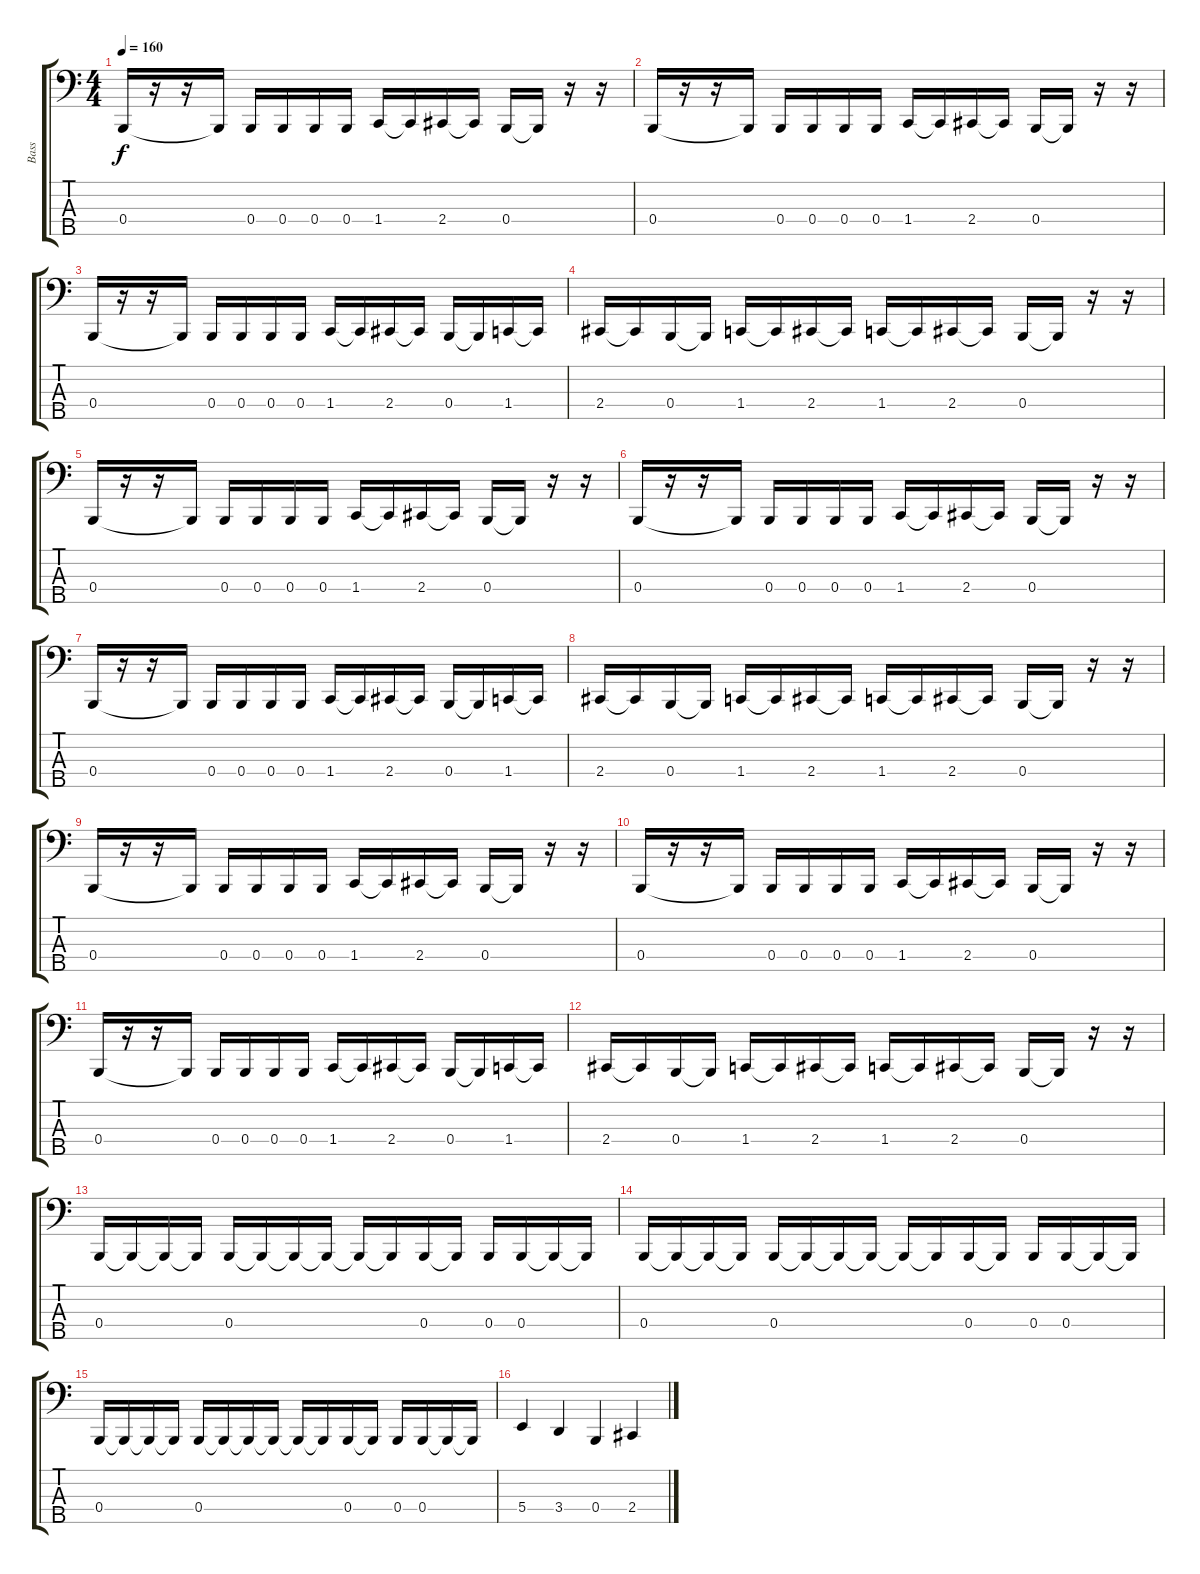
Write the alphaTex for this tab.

\track ("Bass" "Bass") {instrument slapbass1}
\staff {score tabs}
\tuning (F2 C2 G1 B0 G0) {hide}
\ts (4 4)
\tempo 160
\clef f4
\ks c
0.4.16{dy f} r.16 r.16 0.4{t}.16 0.4.16 0.4.16 0.4.16 0.4.16 1.4.16 1.4{t}.16 2.4.16 2.4{t}.16 0.4.16 0.4{t}.16 r.16 r.16 |
0.4.16 r.16 r.16 0.4{t}.16 0.4.16 0.4.16 0.4.16 0.4.16 1.4.16 1.4{t}.16 2.4.16 2.4{t}.16 0.4.16 0.4{t}.16 r.16 r.16 |
0.4.16 r.16 r.16 0.4{t}.16 0.4.16 0.4.16 0.4.16 0.4.16 1.4.16 1.4{t}.16 2.4.16 2.4{t}.16 0.4.16 0.4{t}.16 1.4.16 1.4{t}.16 |
2.4.16 2.4{t}.16 0.4.16 0.4{t}.16 1.4.16 1.4{t}.16 2.4.16 2.4{t}.16 1.4.16 1.4{t}.16 2.4.16 2.4{t}.16 0.4.16 0.4{t}.16 r.16 r.16 |
0.4.16 r.16 r.16 0.4{t}.16 0.4.16 0.4.16 0.4.16 0.4.16 1.4.16 1.4{t}.16 2.4.16 2.4{t}.16 0.4.16 0.4{t}.16 r.16 r.16 |
0.4.16 r.16 r.16 0.4{t}.16 0.4.16 0.4.16 0.4.16 0.4.16 1.4.16 1.4{t}.16 2.4.16 2.4{t}.16 0.4.16 0.4{t}.16 r.16 r.16 |
0.4.16 r.16 r.16 0.4{t}.16 0.4.16 0.4.16 0.4.16 0.4.16 1.4.16 1.4{t}.16 2.4.16 2.4{t}.16 0.4.16 0.4{t}.16 1.4.16 1.4{t}.16 |
2.4.16 2.4{t}.16 0.4.16 0.4{t}.16 1.4.16 1.4{t}.16 2.4.16 2.4{t}.16 1.4.16 1.4{t}.16 2.4.16 2.4{t}.16 0.4.16 0.4{t}.16 r.16 r.16 |
0.4.16 r.16 r.16 0.4{t}.16 0.4.16 0.4.16 0.4.16 0.4.16 1.4.16 1.4{t}.16 2.4.16 2.4{t}.16 0.4.16 0.4{t}.16 r.16 r.16 |
0.4.16 r.16 r.16 0.4{t}.16 0.4.16 0.4.16 0.4.16 0.4.16 1.4.16 1.4{t}.16 2.4.16 2.4{t}.16 0.4.16 0.4{t}.16 r.16 r.16 |
0.4.16 r.16 r.16 0.4{t}.16 0.4.16 0.4.16 0.4.16 0.4.16 1.4.16 1.4{t}.16 2.4.16 2.4{t}.16 0.4.16 0.4{t}.16 1.4.16 1.4{t}.16 |
2.4.16 2.4{t}.16 0.4.16 0.4{t}.16 1.4.16 1.4{t}.16 2.4.16 2.4{t}.16 1.4.16 1.4{t}.16 2.4.16 2.4{t}.16 0.4.16 0.4{t}.16 r.16 r.16 |
0.4.16 0.4{t}.16 0.4{t}.16 0.4{t}.16 0.4.16 0.4{t}.16 0.4{t}.16 0.4{t}.16 0.4{t}.16 0.4{t}.16 0.4.16 0.4{t}.16 0.4.16 0.4.16 0.4{t}.16 0.4{t}.16 |
0.4.16 0.4{t}.16 0.4{t}.16 0.4{t}.16 0.4.16 0.4{t}.16 0.4{t}.16 0.4{t}.16 0.4{t}.16 0.4{t}.16 0.4.16 0.4{t}.16 0.4.16 0.4.16 0.4{t}.16 0.4{t}.16 |
0.4.16 0.4{t}.16 0.4{t}.16 0.4{t}.16 0.4.16 0.4{t}.16 0.4{t}.16 0.4{t}.16 0.4{t}.16 0.4{t}.16 0.4.16 0.4{t}.16 0.4.16 0.4.16 0.4{t}.16 0.4{t}.16 |
5.4.4 3.4.4 0.4.4 2.4.4
